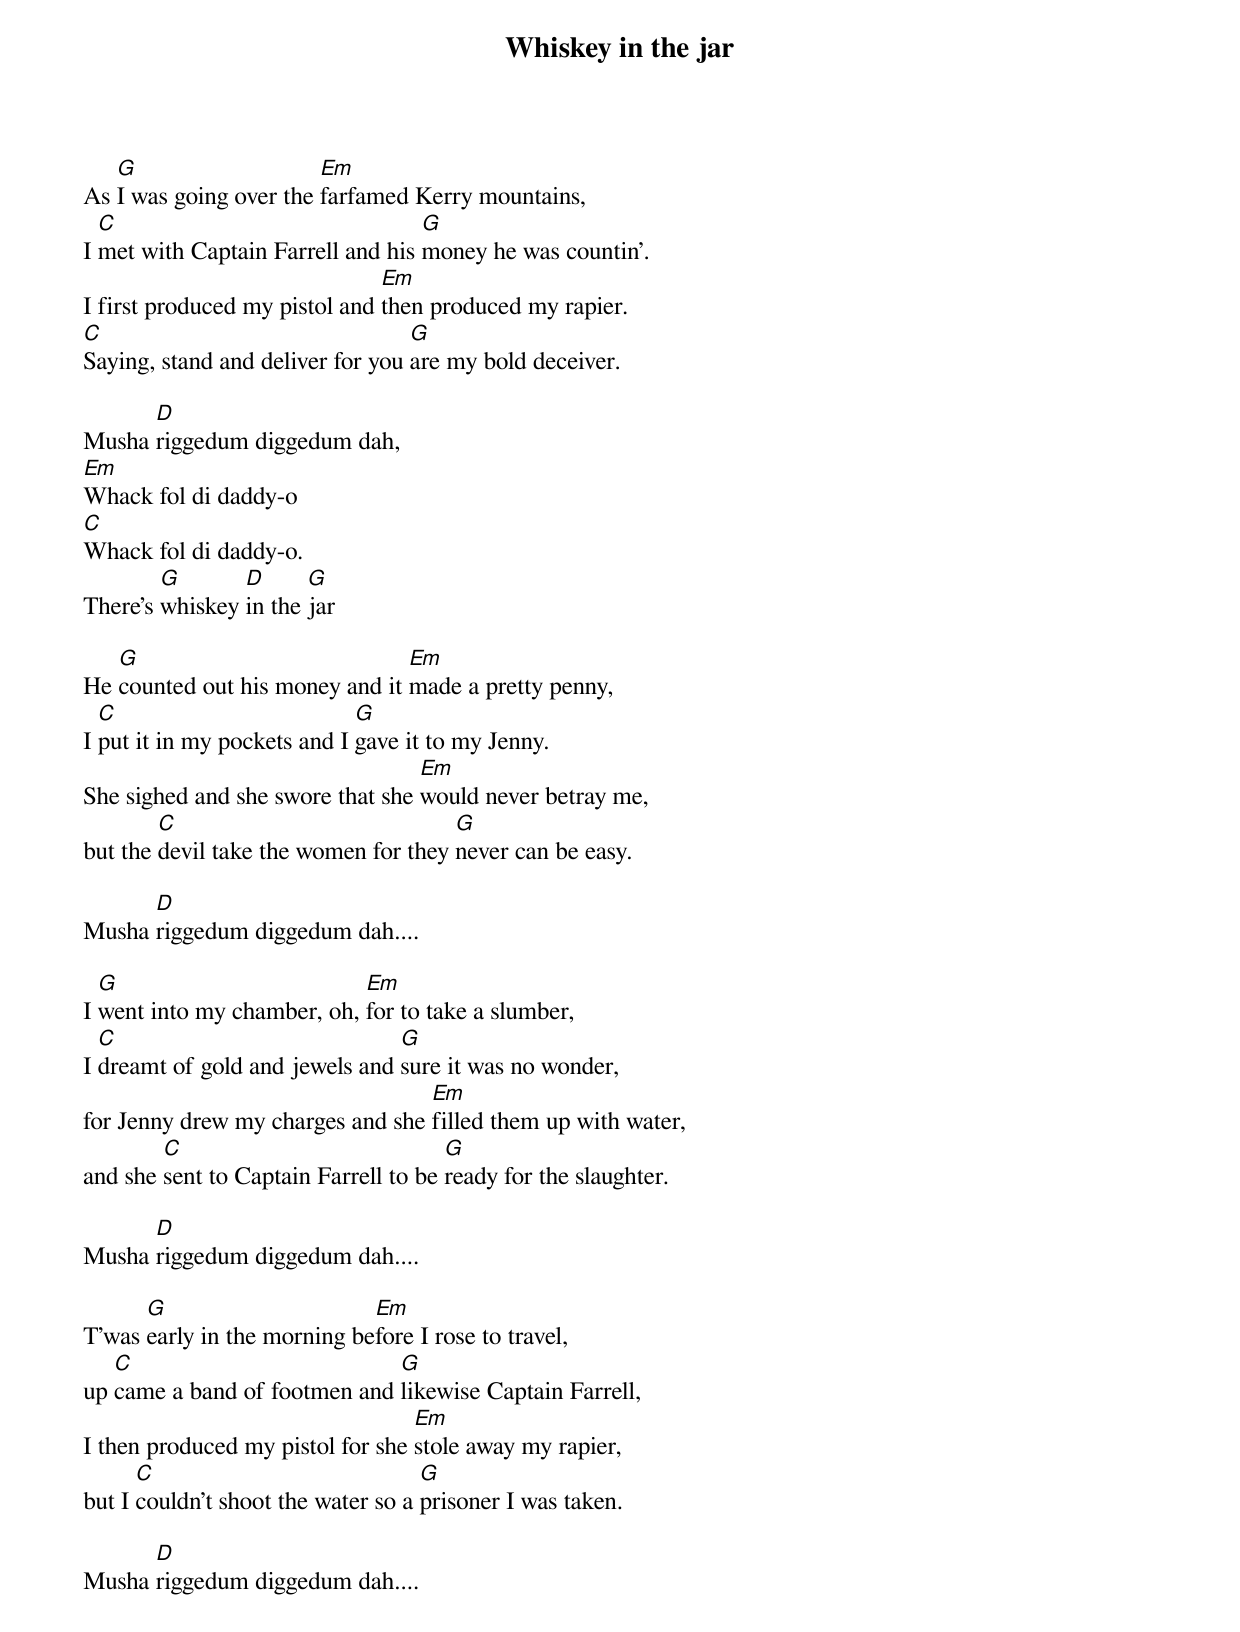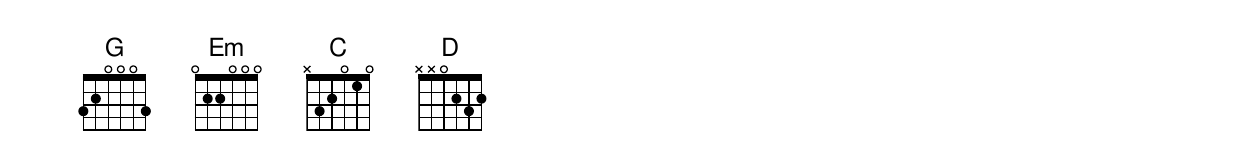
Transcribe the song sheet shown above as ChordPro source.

{t: Whiskey in the jar }
{st: }

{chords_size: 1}
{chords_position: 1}
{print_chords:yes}
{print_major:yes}
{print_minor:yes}
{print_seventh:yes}
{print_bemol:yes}
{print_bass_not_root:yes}
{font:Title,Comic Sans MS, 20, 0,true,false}
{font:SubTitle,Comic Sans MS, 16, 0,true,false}
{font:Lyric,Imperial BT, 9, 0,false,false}
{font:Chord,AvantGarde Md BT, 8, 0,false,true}
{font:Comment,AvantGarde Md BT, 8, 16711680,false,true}
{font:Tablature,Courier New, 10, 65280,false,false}
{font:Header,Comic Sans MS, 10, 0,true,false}
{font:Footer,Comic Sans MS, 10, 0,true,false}
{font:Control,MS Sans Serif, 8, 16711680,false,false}
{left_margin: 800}
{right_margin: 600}
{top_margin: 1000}
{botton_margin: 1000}
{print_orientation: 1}




As [G]I was going over the [Em]farfamed Kerry mountains,
I [C]met with Captain Farrell and his [G]money he was countin'.
I first produced my pistol and [Em]then produced my rapier.
[C]Saying, stand and deliver for you [G]are my bold deceiver.

Musha [D]riggedum diggedum dah,
[Em]Whack fol di daddy-o
[C]Whack fol di daddy-o.
There's [G]whiskey [D]in the [G]jar

He [G]counted out his money and it [Em]made a pretty penny,
I [C]put it in my pockets and I [G]gave it to my Jenny.
She sighed and she swore that she [Em]would never betray me,
but the [C]devil take the women for they [G]never can be easy.

Musha [D]riggedum diggedum dah....

I [G]went into my chamber, oh, [Em]for to take a slumber,
I [C]dreamt of gold and jewels and [G]sure it was no wonder,
for Jenny drew my charges and she [Em]filled them up with water,
and she [C]sent to Captain Farrell to be [G]ready for the slaughter.

Musha [D]riggedum diggedum dah....

T'was [G]early in the morning be[Em]fore I rose to travel,
up [C]came a band of footmen and [G]likewise Captain Farrell,
I then produced my pistol for she [Em]stole away my rapier,
but I [C]couldn't shoot the water so a [G]prisoner I was taken.

Musha [D]riggedum diggedum dah....
